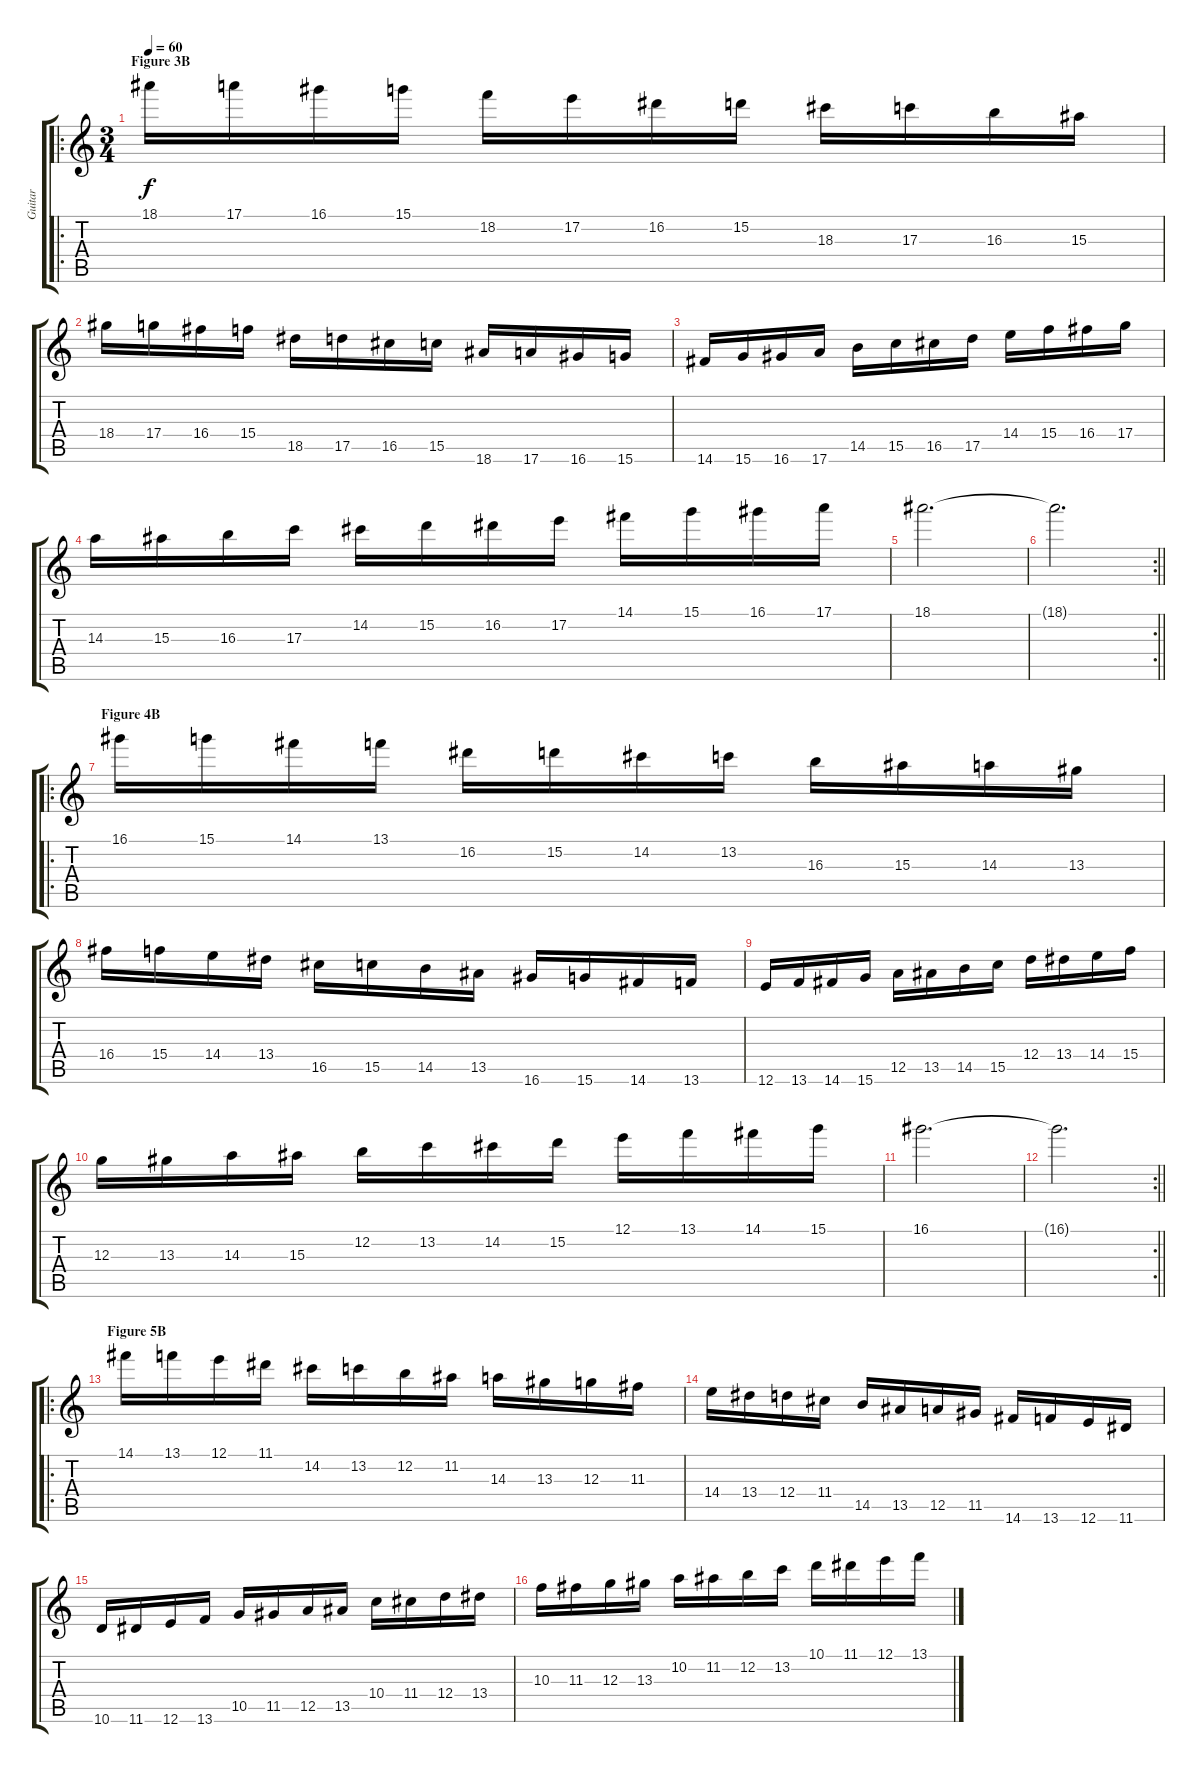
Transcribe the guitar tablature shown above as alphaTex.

\track ("Guitar" "Guitar") {instrument distortionguitar}
\staff {score tabs}
\tuning (E4 B3 G3 D3 A2 E2) {hide}
\ro
\ts (3 4)
\section ("" "Figure 3B")
\tempo 60
\clef g2
\ks c
18.1.16{dy f} 17.1.16 16.1.16 15.1.16 18.2.16 17.2.16 16.2.16 15.2.16 18.3.16 17.3.16 16.3.16 15.3.16 |
18.4.16 17.4.16 16.4.16 15.4.16 18.5.16 17.5.16 16.5.16 15.5.16 18.6.16 17.6.16 16.6.16 15.6.16 |
14.6.16 15.6.16 16.6.16 17.6.16 14.5.16 15.5.16 16.5.16 17.5.16 14.4.16 15.4.16 16.4.16 17.4.16 |
14.3.16 15.3.16 16.3.16 17.3.16 14.2.16 15.2.16 16.2.16 17.2.16 14.1.16 15.1.16 16.1.16 17.1.16 |
18.1.2{d} |
\rc 2
\barLineRight lightlight
18.1{t}.2{d} |
\ro
\section ("" "Figure 4B")
16.1.16 15.1.16 14.1.16 13.1.16 16.2.16 15.2.16 14.2.16 13.2.16 16.3.16 15.3.16 14.3.16 13.3.16 |
16.4.16 15.4.16 14.4.16 13.4.16 16.5.16 15.5.16 14.5.16 13.5.16 16.6.16 15.6.16 14.6.16 13.6.16 |
12.6.16 13.6.16 14.6.16 15.6.16 12.5.16 13.5.16 14.5.16 15.5.16 12.4.16 13.4.16 14.4.16 15.4.16 |
12.3.16 13.3.16 14.3.16 15.3.16 12.2.16 13.2.16 14.2.16 15.2.16 12.1.16 13.1.16 14.1.16 15.1.16 |
16.1.2{d} |
\rc 2
\barLineRight lightlight
16.1{t}.2{d} |
\ro
\section ("" "Figure 5B")
14.1.16 13.1.16 12.1.16 11.1.16 14.2.16 13.2.16 12.2.16 11.2.16 14.3.16 13.3.16 12.3.16 11.3.16 |
14.4.16 13.4.16 12.4.16 11.4.16 14.5.16 13.5.16 12.5.16 11.5.16 14.6.16 13.6.16 12.6.16 11.6.16 |
10.6.16 11.6.16 12.6.16 13.6.16 10.5.16 11.5.16 12.5.16 13.5.16 10.4.16 11.4.16 12.4.16 13.4.16 |
10.3.16 11.3.16 12.3.16 13.3.16 10.2.16 11.2.16 12.2.16 13.2.16 10.1.16 11.1.16 12.1.16 13.1.16
